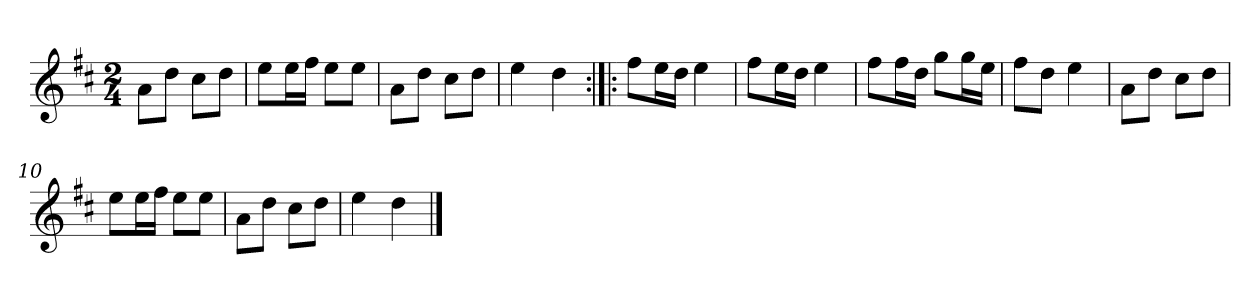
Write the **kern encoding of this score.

**kern
*part1
*staff1
*clefG2
*k[f#c#]
*D:
*M2/4
*MM120
=1
8a\L
8dd\J
8cc#\L
8dd\J
=2
8ee\L
16ee\L
16ff#\JJ
8ee\L
8ee\J
=3
8a\L
8dd\J
8cc#\L
8dd\J
=4
4ee
4dd
=5:|!|:
8ff#\L
16ee\L
16dd\JJ
4ee
=6
8ff#\L
16ee\L
16dd\JJ
4ee
=7
8ff#\L
16ff#\L
16dd\JJ
8gg\L
16gg\L
16ee\JJ
=8
8ff#\L
8dd\J
4ee
=9
8a\L
8dd\J
8cc#\L
8dd\J
=10
8ee\L
16ee\L
16ff#\JJ
8ee\L
8ee\J
=11
8a\L
8dd\J
8cc#\L
8dd\J
=12
4ee
4dd
==
*-
